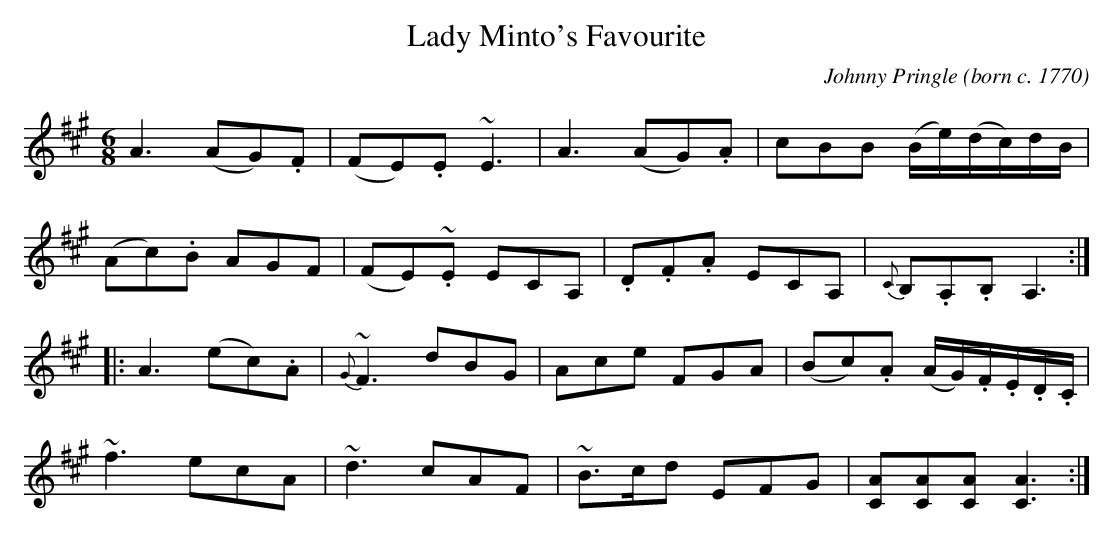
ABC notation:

X:1
T:Lady Minto's Favourite
C:Johnny Pringle (born c. 1770)
M:6/8
L:1/8
K:A
A3 (AG).F|(FE).E ~E3|A3 (AG).A|cBB (B/e/)(d/c/)d/B/|
(Ac).B AGF|(FE)~.E ECA,|.D.F.A ECA,|{C}B,.A,.B, A,3:|
|:A3 (ec).A|{G}~F3 dBG|Ace FGA|(Bc).A (A/G/).F/.E/.D/.C/|
~f3 ecA|~d3 cAF|~B>cd EFG|[CA][CA][CA] [C3A3]:|]
